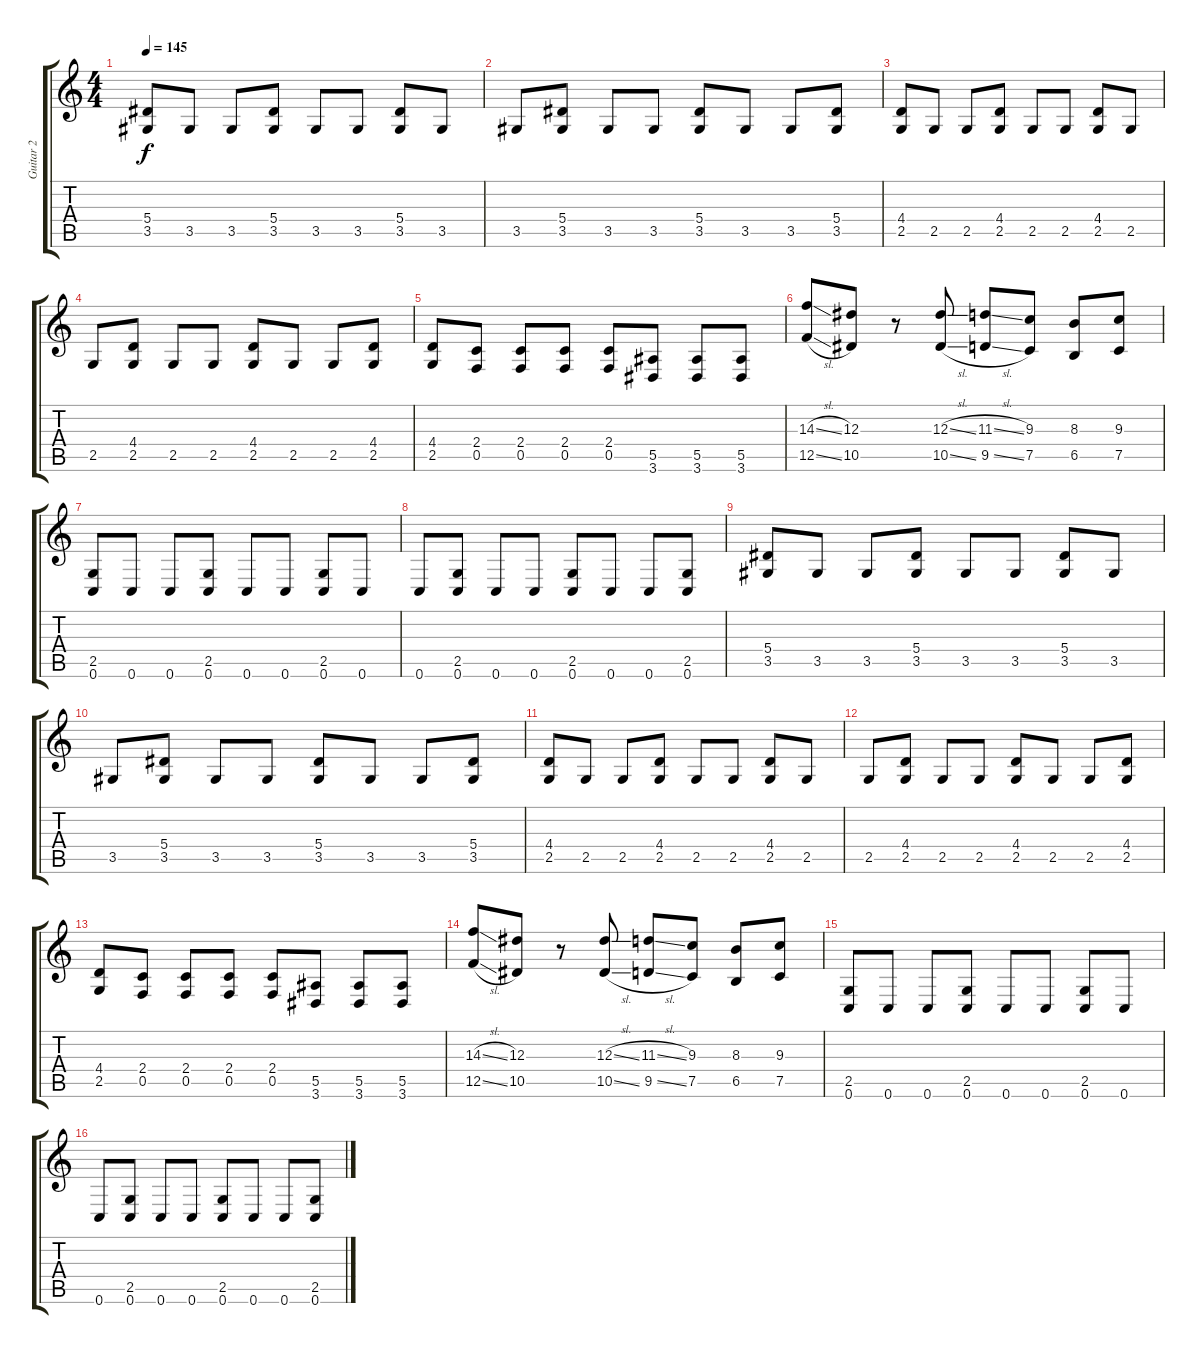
\track ("Guitar 2" "Guitar 2") {instrument overdrivenguitar}
\staff {score tabs}
\tuning (C4 G3 Eb3 Bb2 F2 C2) {hide}
\ts (4 4)
\tempo 145
\clef g2
\ks c
(5.4 3.5).8{dy f} 3.5.8 3.5.8 (5.4 3.5).8 3.5.8 3.5.8 (5.4 3.5).8 3.5.8 |
3.5.8 (5.4 3.5).8 3.5.8 3.5.8 (5.4 3.5).8 3.5.8 3.5.8 (5.4 3.5).8 |
(4.4 2.5).8 2.5.8 2.5.8 (4.4 2.5).8 2.5.8 2.5.8 (4.4 2.5).8 2.5.8 |
2.5.8 (4.4 2.5).8 2.5.8 2.5.8 (4.4 2.5).8 2.5.8 2.5.8 (4.4 2.5).8 |
(4.4 2.5).8 (2.4 0.5).8 (2.4 0.5).8 (2.4 0.5).8 (2.4 0.5).8 (5.5 3.6).8 (5.5 3.6).8 (5.5 3.6).8 |
(14.3{sl} 12.5{sl}).8 (12.3 10.5).8 r.8 (12.3{sl} 10.5{sl}).8 (11.3{sl} 9.5{sl}).8 (9.3 7.5).8 (8.3 6.5).8 (9.3 7.5).8 |
(2.5 0.6).8 0.6.8 0.6.8 (2.5 0.6).8 0.6.8 0.6.8 (2.5 0.6).8 0.6.8 |
0.6.8 (2.5 0.6).8 0.6.8 0.6.8 (2.5 0.6).8 0.6.8 0.6.8 (2.5 0.6).8 |
(5.4 3.5).8 3.5.8 3.5.8 (5.4 3.5).8 3.5.8 3.5.8 (5.4 3.5).8 3.5.8 |
3.5.8 (5.4 3.5).8 3.5.8 3.5.8 (5.4 3.5).8 3.5.8 3.5.8 (5.4 3.5).8 |
(4.4 2.5).8 2.5.8 2.5.8 (4.4 2.5).8 2.5.8 2.5.8 (4.4 2.5).8 2.5.8 |
2.5.8 (4.4 2.5).8 2.5.8 2.5.8 (4.4 2.5).8 2.5.8 2.5.8 (4.4 2.5).8 |
(4.4 2.5).8 (2.4 0.5).8 (2.4 0.5).8 (2.4 0.5).8 (2.4 0.5).8 (5.5 3.6).8 (5.5 3.6).8 (5.5 3.6).8 |
(14.3{sl} 12.5{sl}).8 (12.3 10.5).8 r.8 (12.3{sl} 10.5{sl}).8 (11.3{sl} 9.5{sl}).8 (9.3 7.5).8 (8.3 6.5).8 (9.3 7.5).8 |
(2.5 0.6).8 0.6.8 0.6.8 (2.5 0.6).8 0.6.8 0.6.8 (2.5 0.6).8 0.6.8 |
0.6.8 (2.5 0.6).8 0.6.8 0.6.8 (2.5 0.6).8 0.6.8 0.6.8 (2.5 0.6).8
